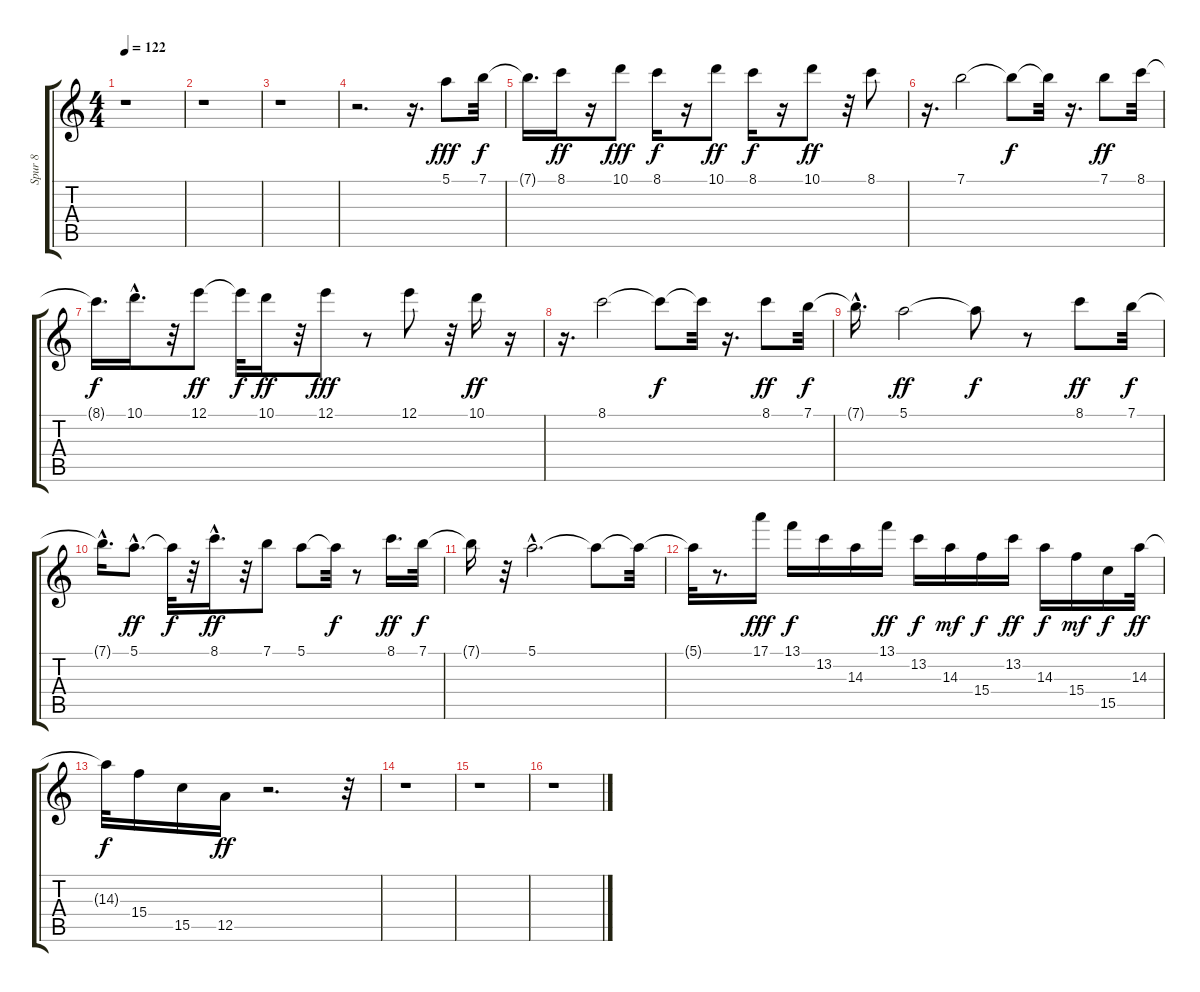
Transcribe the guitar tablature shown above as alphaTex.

\track ("Spur 8" "Spur 8") {instrument guitarharmonics}
\staff {score tabs}
\tuning (E4 B3 G3 D3 A2 E2) {hide}
\ts (4 4)
\tempo 122
\clef g2
\ks c
r.1{dy f} |
r.1 |
r.1 |
r.2{d} r.16{d} 5.1.8{dy fff} 7.1.32{dy f} |
7.1{t}.16{d} 8.1.16{dy ff} r.16 10.1.8{dy fff} 8.1.16{dy f} r.16 10.1.8{dy ff} 8.1.16{dy f} r.16 10.1.8{dy ff} r.32 8.1.8 |
r.16{d} 7.1.2 7.1{t}.8{dy f} 7.1{t}.32 r.16{d} 7.1.8{dy ff} 8.1.32 |
8.1{t}.16{d dy f} 10.1{hac}.16{d} r.32 12.1.8{dy ff} 12.1{t}.32{dy f} 10.1.16{dy ff} r.32 12.1.8{dy fff} r.8 12.1.8 r.32 10.1.16{dy ff} r.16 |
r.16{d} 8.1.2 8.1{t}.8{dy f} 8.1{t}.32 r.16{d} 8.1.8{dy ff} 7.1.32{dy f} |
7.1{hac t}.16{d} 5.1.2{dy ff} 5.1{t}.8{dy f} r.8 8.1.8{dy ff} 7.1.32{dy f} |
7.1{hac t}.16{d} 5.1{hac}.8{d dy ff} 5.1{t}.32{dy f} r.32 8.1{hac}.16{d dy ff} r.32 7.1.8 5.1.8 5.1{t}.32{dy f} r.8 8.1.16{d dy ff} 7.1.32{dy f} |
7.1{t}.16 r.32 5.1{hac}.2{d} 5.1{t}.8 5.1{t}.32 |
5.1{t}.32 r.8{d} 17.1.16{dy fff} 13.1.16{dy f} 13.2.16 14.3.16 13.1.16{dy ff} 13.2.16{dy f} 14.3.16{dy mf} 15.4.16{dy f} 13.2.16{dy ff} 14.3.16{dy f} 15.4.16{dy mf} 15.5.16{dy f} 14.3.32{dy ff} |
14.3{t}.32{dy f} 15.4.16 15.5.16 12.5.16{dy ff} r.2{d} r.32 |
r.1 |
r.1 |
r.1
